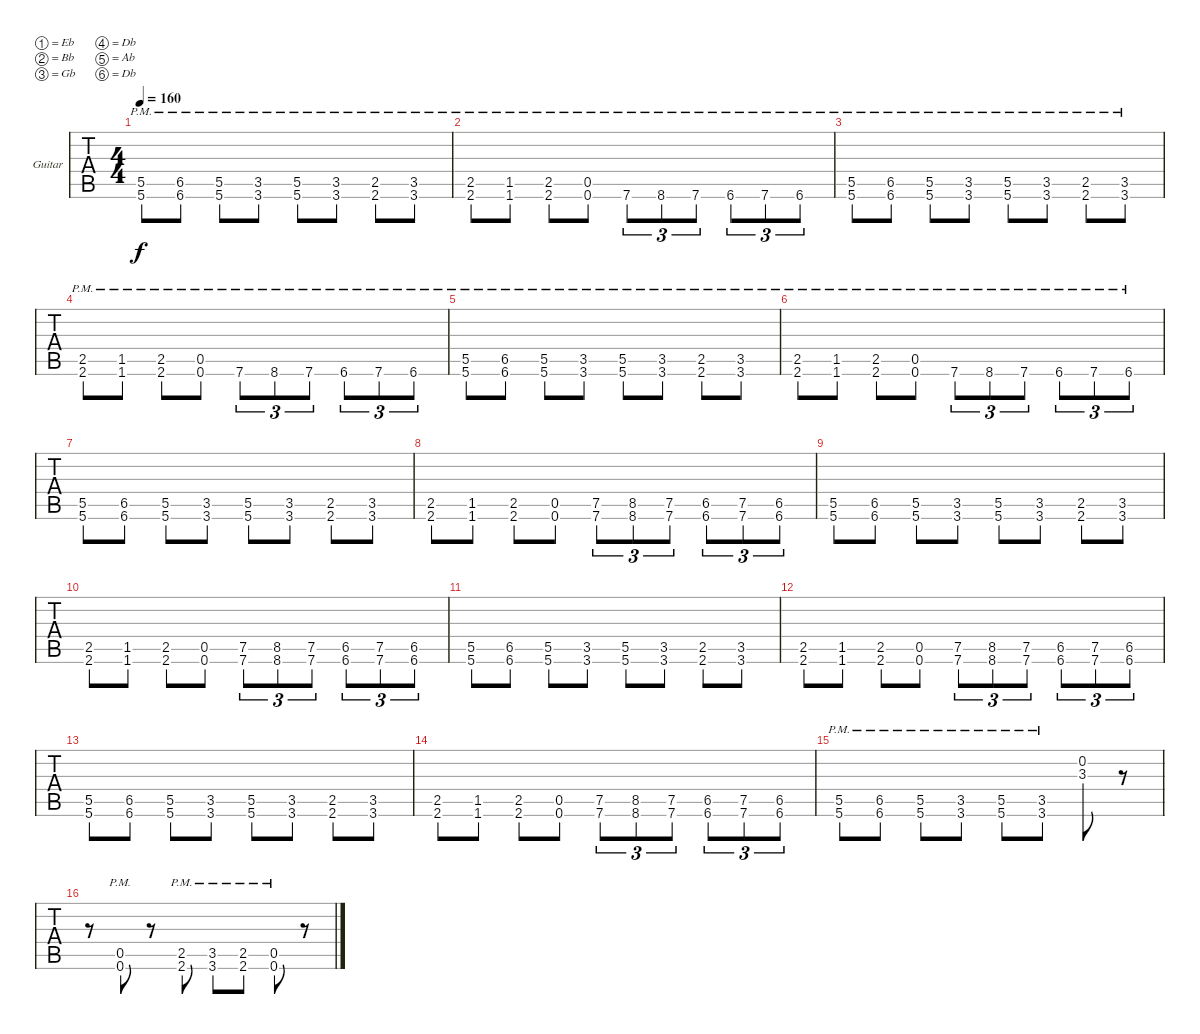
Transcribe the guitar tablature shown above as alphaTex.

\bracketExtendMode groupsimilarinstruments
\firstSystemTrackNameOrientation horizontal
\otherSystemsTrackNameOrientation horizontal
\track ("Sidnei" "Guitar") {instrument distortionguitar}
\staff {tabs}
\tuning (Eb4 Bb3 Gb3 Db3 Ab2 Db2)
\ts (4 4)
\tempo 160
\clef g2
\ks c
(5.5{acc #} 5.6{pm acc #}).8{dy f} (6.5 6.6{pm}).8 (5.5{acc #} 5.6{pm acc #}).8 (3.5 3.6{pm}).8 (5.5{acc #} 5.6{pm acc #}).8 (3.5 3.6{pm}).8 (2.5{acc #} 2.6{pm acc #}).8 (3.5 3.6{pm}).8 |
(2.5{acc #} 2.6{pm acc #}).8 (1.5 1.6{pm}).8 (2.5{acc #} 2.6{pm acc #}).8 (0.5{acc #} 0.6{pm acc #}).8 7.6{pm acc #}.8{tu (3 2)} 8.6{pm}.8{tu (3 2)} 7.6{pm acc #}.8{tu (3 2)} 6.6{pm}.8{tu (3 2)} 7.6{pm acc #}.8{tu (3 2)} 6.6{pm}.8{tu (3 2)} |
(5.5{acc #} 5.6{pm acc #}).8 (6.5 6.6{pm}).8 (5.5{acc #} 5.6{pm acc #}).8 (3.5 3.6{pm}).8 (5.5{acc #} 5.6{pm acc #}).8 (3.5 3.6{pm}).8 (2.5{acc #} 2.6{pm acc #}).8 (3.5 3.6{pm}).8 |
(2.5{acc #} 2.6{pm acc #}).8 (1.5 1.6{pm}).8 (2.5{acc #} 2.6{pm acc #}).8 (0.5{acc #} 0.6{pm acc #}).8 7.6{pm acc #}.8{tu (3 2)} 8.6{pm}.8{tu (3 2)} 7.6{pm acc #}.8{tu (3 2)} 6.6{pm}.8{tu (3 2)} 7.6{pm acc #}.8{tu (3 2)} 6.6{pm}.8{tu (3 2)} |
(5.5{acc #} 5.6{pm acc #}).8 (6.5 6.6{pm}).8 (5.5{acc #} 5.6{pm acc #}).8 (3.5 3.6{pm}).8 (5.5{acc #} 5.6{pm acc #}).8 (3.5 3.6{pm}).8 (2.5{acc #} 2.6{pm acc #}).8 (3.5 3.6{pm}).8 |
(2.5{acc #} 2.6{pm acc #}).8 (1.5 1.6{pm}).8 (2.5{acc #} 2.6{pm acc #}).8 (0.5{acc #} 0.6{pm acc #}).8 7.6{pm acc #}.8{tu (3 2)} 8.6{pm}.8{tu (3 2)} 7.6{pm acc #}.8{tu (3 2)} 6.6{pm}.8{tu (3 2)} 7.6{pm acc #}.8{tu (3 2)} 6.6{pm}.8{tu (3 2)} |
(5.5{acc #} 5.6{acc #}).8 (6.5 6.6).8 (5.5{acc #} 5.6{acc #}).8 (3.5 3.6).8 (5.5{acc #} 5.6{acc #}).8 (3.5 3.6).8 (2.5{acc #} 2.6{acc #}).8 (3.5 3.6).8 |
(2.5{acc #} 2.6{acc #}).8 (1.5 1.6).8 (2.5{acc #} 2.6{acc #}).8 (0.5{acc #} 0.6{acc #}).8 (7.5{acc #} 7.6{acc #}).8{tu (3 2)} (8.5 8.6).8{tu (3 2)} (7.5{acc #} 7.6{acc #}).8{tu (3 2)} (6.5 6.6).8{tu (3 2)} (7.5{acc #} 7.6{acc #}).8{tu (3 2)} (6.5 6.6).8{tu (3 2)} |
(5.5{acc #} 5.6{acc #}).8 (6.5 6.6).8 (5.5{acc #} 5.6{acc #}).8 (3.5 3.6).8 (5.5{acc #} 5.6{acc #}).8 (3.5 3.6).8 (2.5{acc #} 2.6{acc #}).8 (3.5 3.6).8 |
(2.5{acc #} 2.6{acc #}).8 (1.5 1.6).8 (2.5{acc #} 2.6{acc #}).8 (0.5{acc #} 0.6{acc #}).8 (7.5{acc #} 7.6{acc #}).8{tu (3 2)} (8.5 8.6).8{tu (3 2)} (7.5{acc #} 7.6{acc #}).8{tu (3 2)} (6.5 6.6).8{tu (3 2)} (7.5{acc #} 7.6{acc #}).8{tu (3 2)} (6.5 6.6).8{tu (3 2)} |
(5.5{acc #} 5.6{acc #}).8 (6.5 6.6).8 (5.5{acc #} 5.6{acc #}).8 (3.5 3.6).8 (5.5{acc #} 5.6{acc #}).8 (3.5 3.6).8 (2.5{acc #} 2.6{acc #}).8 (3.5 3.6).8 |
(2.5{acc #} 2.6{acc #}).8 (1.5 1.6).8 (2.5{acc #} 2.6{acc #}).8 (0.5{acc #} 0.6{acc #}).8 (7.5{acc #} 7.6{acc #}).8{tu (3 2)} (8.5 8.6).8{tu (3 2)} (7.5{acc #} 7.6{acc #}).8{tu (3 2)} (6.5 6.6).8{tu (3 2)} (7.5{acc #} 7.6{acc #}).8{tu (3 2)} (6.5 6.6).8{tu (3 2)} |
(5.5{acc #} 5.6{acc #}).8 (6.5 6.6).8 (5.5{acc #} 5.6{acc #}).8 (3.5 3.6).8 (5.5{acc #} 5.6{acc #}).8 (3.5 3.6).8 (2.5{acc #} 2.6{acc #}).8 (3.5 3.6).8 |
(2.5{acc #} 2.6{acc #}).8 (1.5 1.6).8 (2.5{acc #} 2.6{acc #}).8 (0.5{acc #} 0.6{acc #}).8 (7.5{acc #} 7.6{acc #}).8{tu (3 2)} (8.5 8.6).8{tu (3 2)} (7.5{acc #} 7.6{acc #}).8{tu (3 2)} (6.5 6.6).8{tu (3 2)} (7.5{acc #} 7.6{acc #}).8{tu (3 2)} (6.5 6.6).8{tu (3 2)} |
(5.5{pm acc #} 5.6{acc #}).8 (6.5{pm} 6.6).8 (5.5{pm acc #} 5.6{acc #}).8 (3.5{pm} 3.6).8 (5.5{pm acc #} 5.6{acc #}).8 (3.5{pm} 3.6).8 (0.2{acc #} 3.3).8 r.8 |
r.8 (0.5{pm acc #} 0.6{acc #}).8 r.8 (2.5{acc #} 2.6{pm acc #}).8 (3.5{pm} 3.6).8 (2.5{pm acc #} 2.6{acc #}).8 (0.5{pm acc #} 0.6{acc #}).8 r.8
